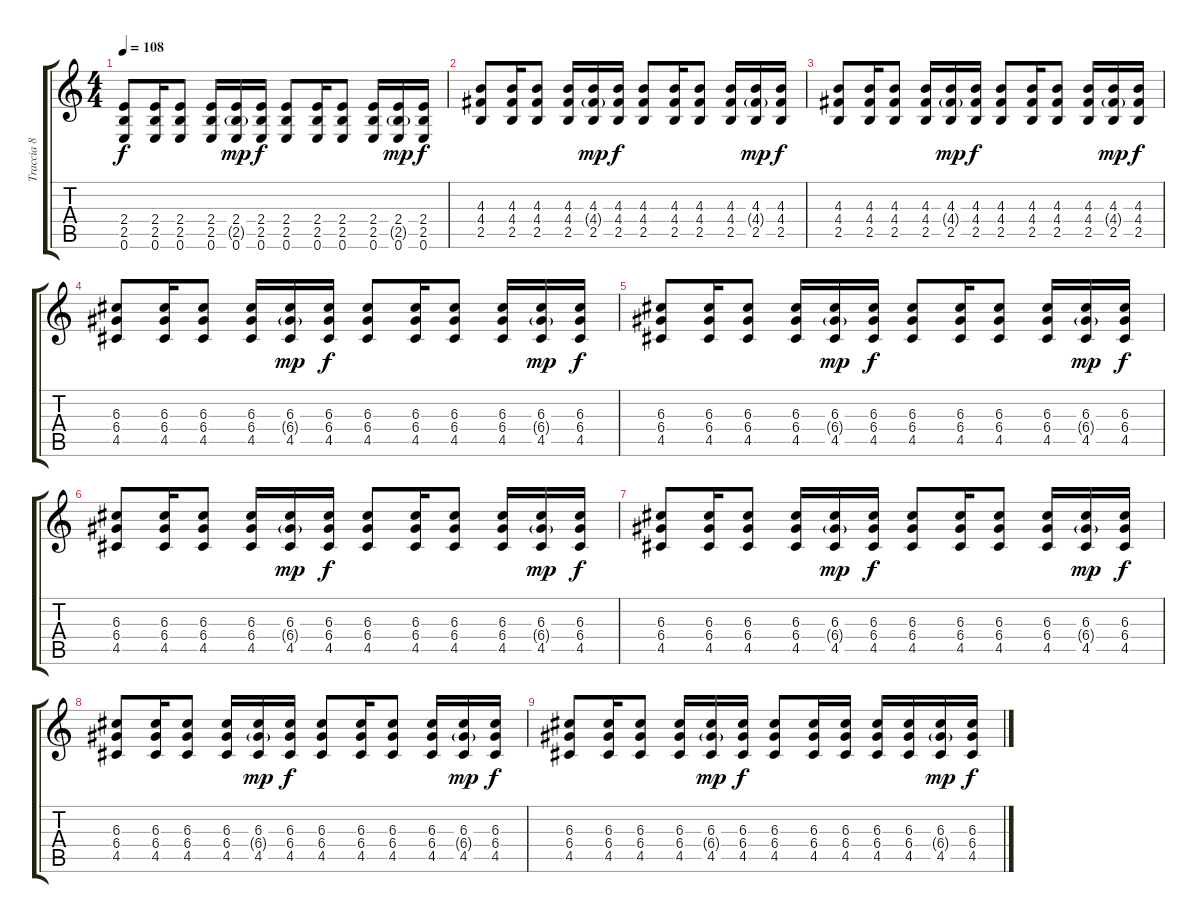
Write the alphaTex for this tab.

\track ("Traccia 8" "Traccia 8") {instrument acousticguitarsteel}
\staff {score tabs}
\tuning (E4 B3 G3 D3 A2 E2) {hide}
\ts (4 4)
\tempo 108
\clef g2
\ks c
(2.4 2.5 0.6).8{dy f} (2.4 2.5 0.6).16 (2.4 2.5 0.6).8 (2.4 2.5 0.6).16 (2.4 2.5{g} 0.6).16{dy mp} (2.4 2.5 0.6).16{dy f} (2.4 2.5 0.6).8 (2.4 2.5 0.6).16 (2.4 2.5 0.6).8 (2.4 2.5 0.6).16 (2.4 2.5{g} 0.6).16{dy mp} (2.4 2.5 0.6).16{dy f} |
(4.3 4.4 2.5).8 (4.3 4.4 2.5).16 (4.3 4.4 2.5).8 (4.3 4.4 2.5).16 (4.3 4.4{g} 2.5).16{dy mp} (4.3 4.4 2.5).16{dy f} (4.3 4.4 2.5).8 (4.3 4.4 2.5).16 (4.3 4.4 2.5).8 (4.3 4.4 2.5).16 (4.3 4.4{g} 2.5).16{dy mp} (4.3 4.4 2.5).16{dy f} |
(4.3 4.4 2.5).8 (4.3 4.4 2.5).16 (4.3 4.4 2.5).8 (4.3 4.4 2.5).16 (4.3 4.4{g} 2.5).16{dy mp} (4.3 4.4 2.5).16{dy f} (4.3 4.4 2.5).8 (4.3 4.4 2.5).16 (4.3 4.4 2.5).8 (4.3 4.4 2.5).16 (4.3 4.4{g} 2.5).16{dy mp} (4.3 4.4 2.5).16{dy f} |
(6.3 6.4 4.5).8 (6.3 6.4 4.5).16 (6.3 6.4 4.5).8 (6.3 6.4 4.5).16 (6.3 6.4{g} 4.5).16{dy mp} (6.3 6.4 4.5).16{dy f} (6.3 6.4 4.5).8 (6.3 6.4 4.5).16 (6.3 6.4 4.5).8 (6.3 6.4 4.5).16 (6.3 6.4{g} 4.5).16{dy mp} (6.3 6.4 4.5).16{dy f} |
(6.3 6.4 4.5).8 (6.3 6.4 4.5).16 (6.3 6.4 4.5).8 (6.3 6.4 4.5).16 (6.3 6.4{g} 4.5).16{dy mp} (6.3 6.4 4.5).16{dy f} (6.3 6.4 4.5).8 (6.3 6.4 4.5).16 (6.3 6.4 4.5).8 (6.3 6.4 4.5).16 (6.3 6.4{g} 4.5).16{dy mp} (6.3 6.4 4.5).16{dy f} |
(6.3 6.4 4.5).8 (6.3 6.4 4.5).16 (6.3 6.4 4.5).8 (6.3 6.4 4.5).16 (6.3 6.4{g} 4.5).16{dy mp} (6.3 6.4 4.5).16{dy f} (6.3 6.4 4.5).8 (6.3 6.4 4.5).16 (6.3 6.4 4.5).8 (6.3 6.4 4.5).16 (6.3 6.4{g} 4.5).16{dy mp} (6.3 6.4 4.5).16{dy f} |
(6.3 6.4 4.5).8 (6.3 6.4 4.5).16 (6.3 6.4 4.5).8 (6.3 6.4 4.5).16 (6.3 6.4{g} 4.5).16{dy mp} (6.3 6.4 4.5).16{dy f} (6.3 6.4 4.5).8 (6.3 6.4 4.5).16 (6.3 6.4 4.5).8 (6.3 6.4 4.5).16 (6.3 6.4{g} 4.5).16{dy mp} (6.3 6.4 4.5).16{dy f} |
(6.3 6.4 4.5).8 (6.3 6.4 4.5).16 (6.3 6.4 4.5).8 (6.3 6.4 4.5).16 (6.3 6.4{g} 4.5).16{dy mp} (6.3 6.4 4.5).16{dy f} (6.3 6.4 4.5).8 (6.3 6.4 4.5).16 (6.3 6.4 4.5).8 (6.3 6.4 4.5).16 (6.3 6.4{g} 4.5).16{dy mp} (6.3 6.4 4.5).16{dy f} |
(6.3 6.4 4.5).8 (6.3 6.4 4.5).16 (6.3 6.4 4.5).8 (6.3 6.4 4.5).16 (6.3 6.4{g} 4.5).16{dy mp} (6.3 6.4 4.5).16{dy f} (6.3 6.4 4.5).8 (6.3 6.4 4.5).16 (6.3 6.4 4.5).16 (6.3 6.4 4.5).16 (6.3 6.4 4.5).16 (6.3 6.4{g} 4.5).16{dy mp} (6.3 6.4 4.5).16{dy f}
